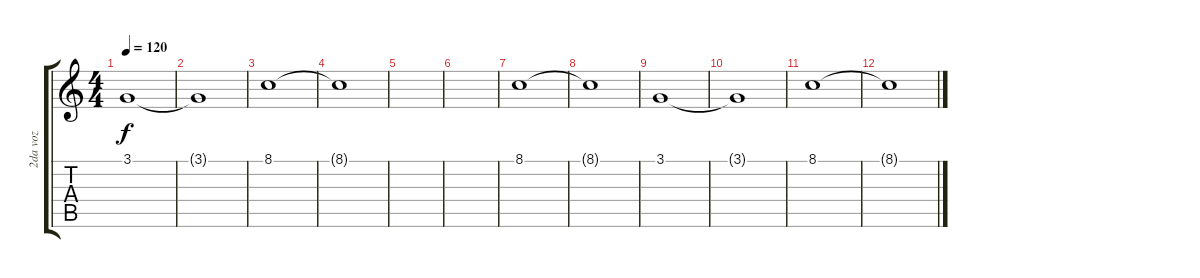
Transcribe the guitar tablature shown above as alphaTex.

\track ("2da voz" "2da voz") {instrument altosax}
\staff {score tabs}
\tuning (E4 B3 G3 D3 A2 E2) {hide}
\ts (4 4)
\tempo 120
\clef g2
\ks c
3.1.1{dy f} |
3.1{t}.1 |
8.1.1 |
8.1{t}.1 |
|
|
8.1.1 |
8.1{t}.1 |
3.1.1 |
3.1{t}.1 |
8.1.1 |
8.1{t}.1
